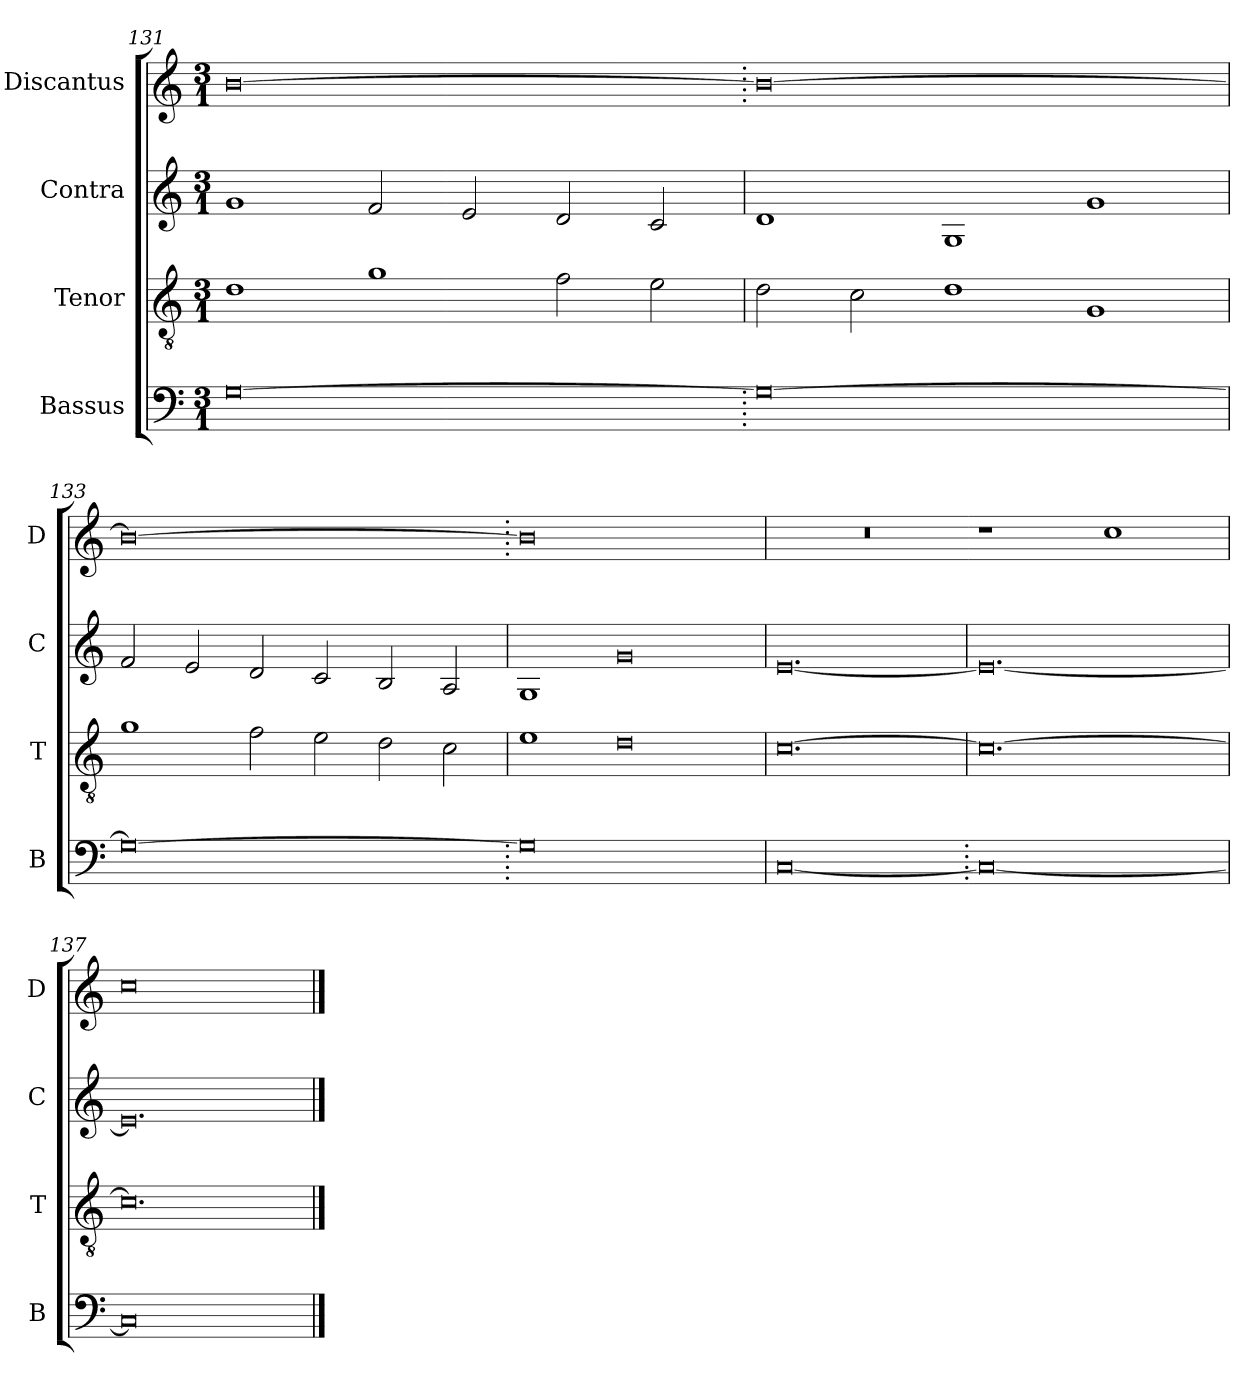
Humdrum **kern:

**kern	**kern	**kern	**kern
*part4	*part3	*part2	*part1
*staff4	*staff3	*staff2	*staff1
*I"Bassus	*I"Tenor	*I"Contra	*I"Discantus
*I'B	*I'T	*I'C	*I'D
*clefF4	*clefGv2	*clefG2	*clefG2
*k[]	*k[]	*k[]	*k[]
*M3/1	*M3/1	*M3/1	*M3/1
=131	=131	=131	=131
!LO:N:vis=0	!	!	!LO:N:vis=0
[0.G	1d	1g	[0.b
.	1g	2f/	.
.	.	2e/	.
.	2f\	2d/	.
.	2e\	2c/	.
=132.	=132	=132	=132.
!LO:N:vis=0	!	!	!LO:N:vis=0
0.G_	2d\	1d	0.b_
.	2c\	.	.
.	1d	1G	.
.	1G	1g	.
=133	=133	=133	=133
!LO:N:vis=0	!	!	!LO:N:vis=0
0.G_	1g	2f/	0.b_
.	.	2e/	.
.	2f\	2d/	.
.	2e\	2c/	.
.	2d\	2B/	.
.	2c\	2A/	.
=134.	=134	=134	=134.
!LO:N:vis=0	!	!	!LO:N:vis=0
0.G]	1e	1G	0.b]
.	0d	0g	.
=135	=135	=135	=135
!LO:N:vis=0	!	!	!LO:N:vis=0
[0.C	[0.c	[0.e	0.r
=136.	=136	=136	=136.
!LO:N:vis=0	!	!	!LO:N:vis=1
0.C_	0.c_	0.e_	1.r
!	!	!	!LO:N:vis=1
.	.	.	1.cc
=137	=137	=137	=137
!LO:N:vis=0	!	!	!LO:N:vis=0
0.C]	0.c]	0.e]	0.cc
==	==	==	==
*-	*-	*-	*-
